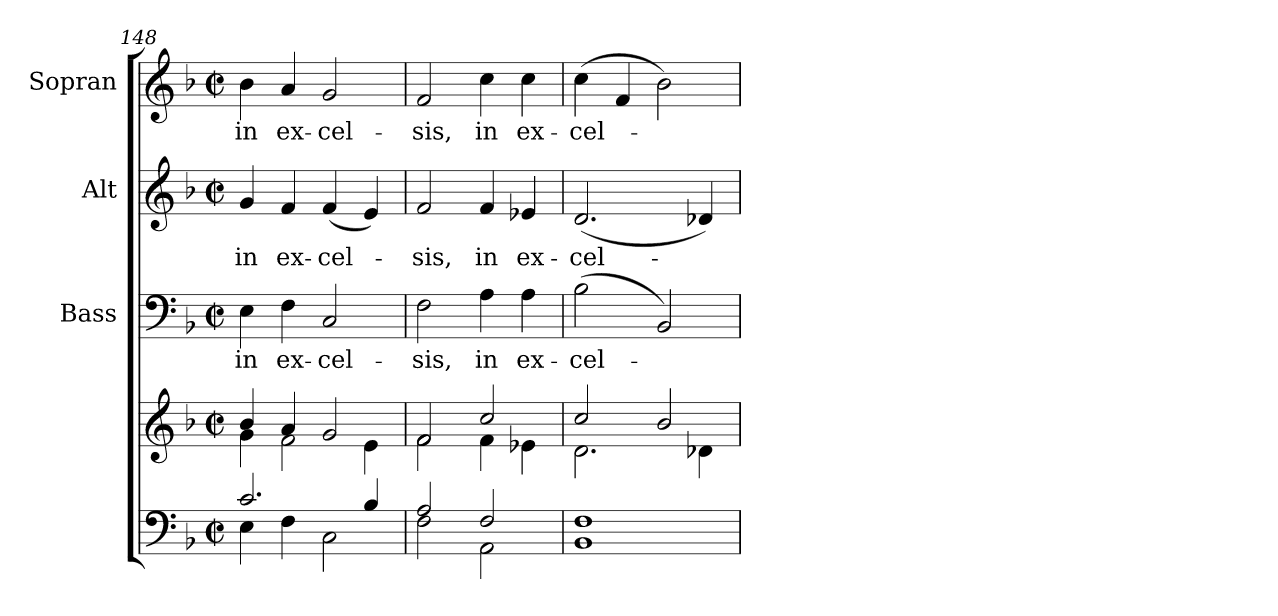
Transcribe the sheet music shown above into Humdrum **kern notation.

**kern	**kern	**kern	**text	**kern	**text	**kern	**text
*part4	*part4	*part3	*part3	*part2	*part2	*part1	*part1
*staff5	*staff4	*staff3	*staff3	*staff2	*staff2	*staff1	*staff1
*	*	*I"Bass	*	*I"Alt	*	*I"Sopran	*
*	*	*I'B.	*	*I'A.	*	*I'S.	*
*clefF4	*clefG2	*clefF4	*	*clefG2	*	*clefG2	*
*k[b-]	*k[b-]	*k[b-]	*	*k[b-]	*	*k[b-]	*
*F:	*F:	*F:	*	*F:	*	*F:	*
*M2/2	*M2/2	*M2/2	*	*M2/2	*	*M2/2	*
*met(c|)	*met(c|)	*met(c|)	*	*met(c|)	*	*met(c|)	*
=148	=148	=148	=148	=148	=148	=148	=148
*^	*^	*	*	*	*	*	*
!	!	!	!	!	!LO:LY:b	!	!LO:LY:b	!	!LO:LY:b
2.c/	4E\	4b-/	4g\	4E\	in	4g/	in	4b-\	in
!	!	!	!	!	!LO:LY:b	!	!LO:LY:b	!	!LO:LY:b
.	4F\	4a/	2f\	4F\	ex-	4f/	ex-	4a/	ex-
!	!	!	!	!	!LO:LY:b	!	!LO:LY:b	!	!LO:LY:b
.	2C\	2g/	.	2C/	-cel-	(<4f/	-cel-	2g/	-cel-
4B-/	.	.	4e\	.	.	4e/)	.	.	.
!!LO:LB:g=z
=149	=149	=149	=149	=149	=149	=149	=149	=149	=149
!	!	!	!	!	!LO:LY:b	!	!LO:LY:b	!	!LO:LY:b
2A/	2F\	2f/	2f\	2F\	-sis,	2f/	-sis,	2f/	-sis,
!	!	!	!	!	!LO:LY:b	!	!LO:LY:b	!	!LO:LY:b
2F/	2AA\	2cc/	4f\	4A\	in	4f/	in	4cc\	in
!	!	!	!	!	!LO:LY:b	!	!LO:LY:b	!	!LO:LY:b
.	.	.	4e-X\	4A\	ex-	4e-X/	ex-	4cc\	ex-
=150	=150	=150	=150	=150	=150	=150	=150	=150	=150
!	!	!	!	!	!LO:LY:b	!	!LO:LY:b	!	!LO:LY:b
1F	1BB-	2cc/	2.d\	(>2B-\	-cel-	(<2.d/	-cel-	(>4cc\	-cel-
.	.	.	.	.	.	.	.	4f/	.
.	.	2b-/	.	2BB-/)	.	.	.	2b-\)	.
.	.	.	4d-X\	.	.	4d-X/)	.	.	.
*v	*v	*	*	*	*	*	*	*	*
*	*v	*v	*	*	*	*	*	*
=	=	=	=	=	=	=	=
*-	*-	*-	*-	*-	*-	*-	*-
